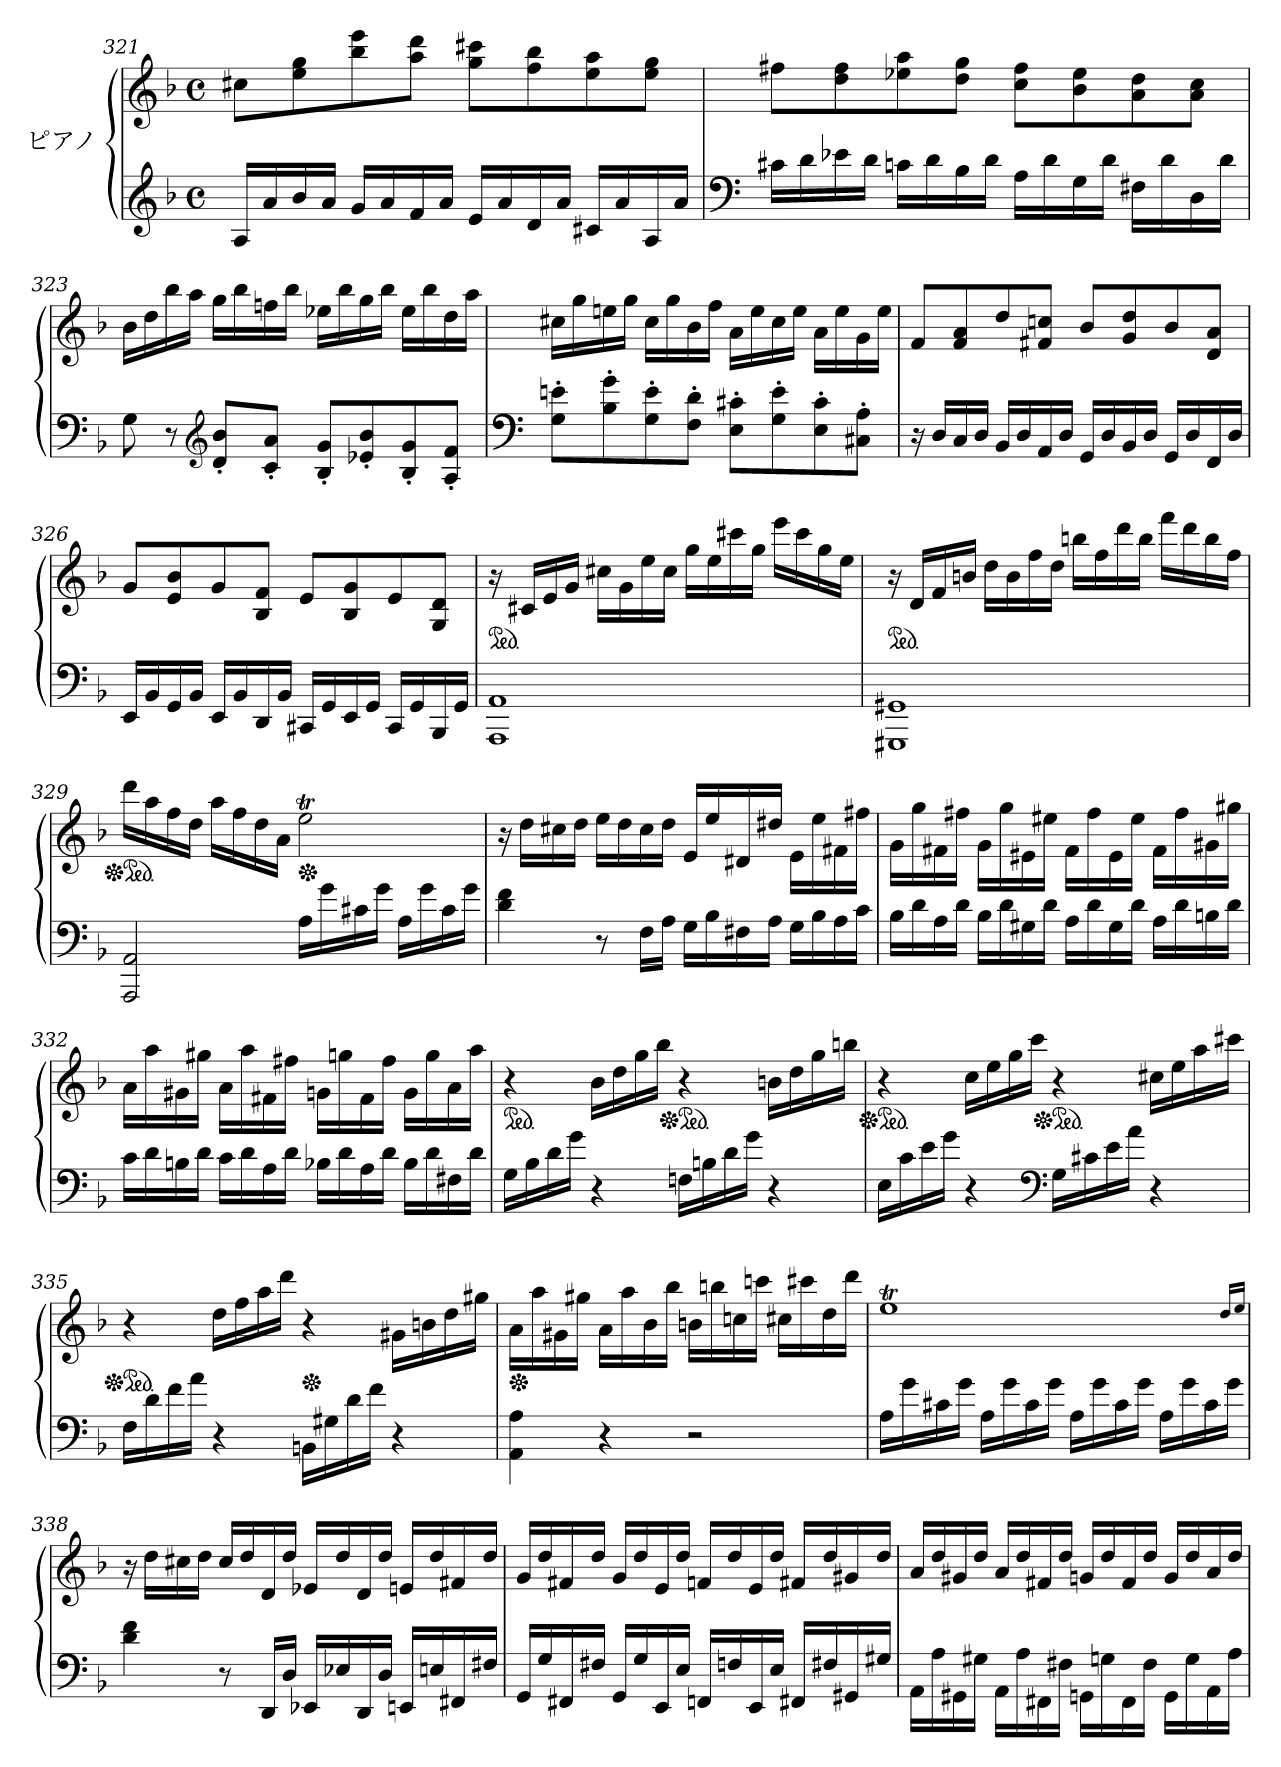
**kern	**kern
*part1	*part1
*staff2	*staff1
*I"ピアノ	*
*clefG2	*clefG2
*k[b-]	*k[b-]
*M4/4	*M4/4
*met(c)	*met(c)
=321	=321
16A/LL	8cc#X\L
16a/	.
16b-/	8ee\ 8gg\
16a/JJ	.
16g/LL	8bb-\ 8eee\
16a/	.
16f/	8aa\ 8ddd\J
16a/JJ	.
16e/LL	8gg\ 8ccc#X\L
16a/	.
16d/	8ff\ 8bb-\
16a/JJ	.
16c#X/LL	8ee\ 8aa\
16a/	.
16A/	8ee\ 8gg\J
16a/JJ	.
=322	=322
*clefF4	*
16c#X\LL	8ff#X\L
16d\	.
16e-X\	8dd\ 8ff#\
16d\JJ	.
16cn\LL	8ee-X\ 8aa\
16d\	.
16B-\	8dd\ 8gg\J
16d\JJ	.
16A\LL	8cc\ 8ff#\L
16d\	.
16G\	8b-\ 8ee-\
16d\JJ	.
16F#X\LL	8a\ 8dd\
16d\	.
16D\	8a\ 8cc\J
16d\JJ	.
=323	=323
8G\	16b-\LL
.	16dd\
8r	16bb-\
.	16aa\JJ
*clefG2	*
8d/' 8b-/'L	16gg\LL
.	16bb-\
8c/' 8a/'J	16ffn\
.	16bb-\JJ
8B-/' 8g/'L	16ee-X\LL
.	16bb-\
8e-X/' 8b-/'	16gg\
.	16bb-\JJ
8B-/' 8g/'	16ee-\LL
.	16bb-\
8A/' 8f/'J	16dd\
.	16aa\JJ
=324	=324
*clefF4	*
8G\' 8en\'L	16cc#X\LL
.	16gg\
8B-\' 8g\'	16een\
.	16gg\JJ
8G\' 8e\'	16cc#\LL
.	16gg\
8F\' 8d\'J	16b-\
.	16ff\JJ
8E\' 8c#X\'L	16a\LL
.	16ee\
8G\' 8e\'	16cc#\
.	16ee\JJ
8E\' 8c#\'	16a\LL
.	16ee\
8C#X\' 8A\'J	16g\
.	16ee\JJ
=325	=325
16r	8f/L
16D/LL	.
16C/	8f/ 8a/
16D/JJ	.
16BB-/LL	8dd/
16D/	.
16AA/	8f#X/ 8ccn/J
16D/JJ	.
16GG/LL	8b-/L
16D/	.
16BB-/	8g/ 8dd/
16D/JJ	.
16GG/LL	8b-/
16D/	.
16FF/	8d/ 8a/J
16D/JJ	.
=326	=326
16EE/LL	8g/L
16BB-/	.
16GG/	8e/ 8b-/
16BB-/JJ	.
16EE/LL	8g/
16BB-/	.
16DD/	8B-/ 8f/J
16BB-/JJ	.
16CC#X/LL	8e/L
16GG/	.
16EE/	8B-/ 8g/
16GG/JJ	.
16CC#/LL	8e/
16GG/	.
16BBB-/	8G/ 8d/J
16GG/JJ	.
=327	=327
*	*ped
1AAA 1AA	16r
.	16c#X/LL
.	16e/
.	16g/JJ
.	16cc#X\LL
.	16g\
.	16ee\
.	16cc#\JJ
.	16gg\LL
.	16ee\
.	16ccc#X\
.	16gg\JJ
.	16eee\LL
.	16ccc#\
.	16gg\
.	16ee\JJ
=328	=328
*	*ped
1GGG#X 1GG#X	16r
.	16d/LL
.	16f/
.	16bn/JJ
.	16dd\LL
.	16b\
.	16ff\
.	16dd\JJ
.	16bbn\LL
.	16ff\
.	16ddd\
.	16bb\JJ
.	16fff\LL
.	16ddd\
.	16bb\
.	16ff\JJ
=329	=329
*	*Xped
*	*ped
2AAA/ 2AA/	16ddd\LL
.	16aa\
.	16ff\
.	16dd\JJ
.	16aa\LL
.	16ff\
.	16dd\
.	16a\JJ
*	*Xped
16A\LL	2eet\
16g\	.
16c#X\	.
16g\JJ	.
16A\LL	.
16g\	.
16c#\	.
16g\JJ	.
=330	=330
4d\ 4f\	16r
.	16dd\LL
.	16cc#X\
.	16dd\JJ
8r	16ee\LL
.	16dd\
16F\LL	16cc#\
16A\JJ	16dd\JJ
16G\LL	16e/LL
16B-\	16ee/
16F#X\	16d#X/
16A\JJ	16dd#X/JJ
16G\LL	16e\LL
16B-\	16ee\
16A\	16f#X\
16c\JJ	16ff#X\JJ
=331	=331
16B-\LL	16g\LL
16d\	16gg\
16A\	16f#X\
16d\JJ	16ff#X\JJ
16B-\LL	16g\LL
16d\	16gg\
16G#X\	16e#X\
16d\JJ	16ee#X\JJ
16A\LL	16f#\LL
16d\	16ff#\
16G#\	16e#\
16d\JJ	16ee#\JJ
16A\LL	16f#\LL
16d\	16ff#\
16Bn\	16g#X\
16d\JJ	16gg#X\JJ
=332	=332
16c\LL	16a\LL
16d\	16aa\
16Bn\	16g#X\
16d\JJ	16gg#X\JJ
16c\LL	16a\LL
16d\	16aa\
16A\	16f#X\
16d\JJ	16ff#X\JJ
16B-X\LL	16gn\LL
16d\	16ggn\
16A\	16f#\
16d\JJ	16ff#\JJ
16B-\LL	16g\LL
16d\	16gg\
16F#X\	16a\
16d\JJ	16aa\JJ
=333	=333
*	*ped
16G\LL	4r
16B-\	.
16d\	.
16g\JJ	.
4r	16b-\LL
.	16dd\
.	16gg\
.	16bb-\JJ
*	*Xped
*	*ped
16Fn\LL	4r
16Bn\	.
16d\	.
16g\JJ	.
4r	16bn\LL
.	16dd\
.	16gg\
.	16bbn\JJ
=334	=334
*	*Xped
*	*ped
16E\LL	4r
16c\	.
16e\	.
16g\JJ	.
4r	16cc\LL
.	16ee\
.	16gg\
.	16ccc\JJ
*clefF4	*
*	*Xped
*	*ped
16G\LL	4r
16c#X\	.
16e\	.
16a\JJ	.
4r	16cc#X\LL
.	16ee\
.	16aa\
.	16ccc#X\JJ
=335	=335
*	*Xped
*	*ped
16F\LL	4r
16d\	.
16f\	.
16a\JJ	.
4r	16dd\LL
.	16ff\
.	16aa\
.	16ddd\JJ
*	*Xped
16BBn\LL	4r
16G#X\	.
16d\	.
16f\JJ	.
4r	16g#X\LL
.	16bn\
.	16dd\
.	16gg#X\JJ
=336	=336
*	*Xped
4AA\ 4A\	16a\LL
.	16aa\
.	16g#X\
.	16gg#X\JJ
4r	16a\LL
.	16aa\
.	16b-\
.	16bb-\JJ
2r	16bn\LL
.	16bbn\
.	16ccn\
.	16cccn\JJ
.	16cc#X\LL
.	16ccc#X\
.	16dd\
.	16ddd\JJ
=337	=337
16A\LL	1eet
16g\	.
16c#X\	.
16g\JJ	.
16A\LL	.
16g\	.
16c#\	.
16g\JJ	.
16A\LL	.
16g\	.
16c#\	.
16g\JJ	.
16A\LL	.
16g\	.
16c#\	.
16g\JJ	.
.	16qdd/LL
.	16qee/JJ
=338	=338
4d\ 4f\	16r
.	16dd\LL
.	16cc#X\
.	16dd\JJ
8r	16cc#/LL
.	16dd/
16DD/LL	16d/
16D/JJ	16dd/JJ
16EE-X/LL	16e-X/LL
16E-X/	16dd/
16DD/	16d/
16D/JJ	16dd/JJ
16EEn/LL	16en/LL
16En/	16dd/
16FF#X/	16f#X/
16F#X/JJ	16dd/JJ
=339	=339
16GG/LL	16g/LL
16G/	16dd/
16FF#X/	16f#X/
16F#X/JJ	16dd/JJ
16GG/LL	16g/LL
16G/	16dd/
16EE/	16e/
16E/JJ	16dd/JJ
16FFn/LL	16fn/LL
16Fn/	16dd/
16EE/	16e/
16E/JJ	16dd/JJ
16FF#X/LL	16f#X/LL
16F#X/	16dd/
16GG#X/	16g#X/
16G#X/JJ	16dd/JJ
=340	=340
16AA\LL	16a/LL
16A\	16dd/
16GG#X\	16g#X/
16G#X\JJ	16dd/JJ
16AA\LL	16a/LL
16A\	16dd/
16FF#X\	16f#X/
16F#X\JJ	16dd/JJ
16GGn\LL	16gn/LL
16Gn\	16dd/
16FF#\	16f#/
16F#\JJ	16dd/JJ
16GG\LL	16g/LL
16G\	16dd/
16AA\	16a/
16A\JJ	16dd/JJ
=	=
*-	*-
